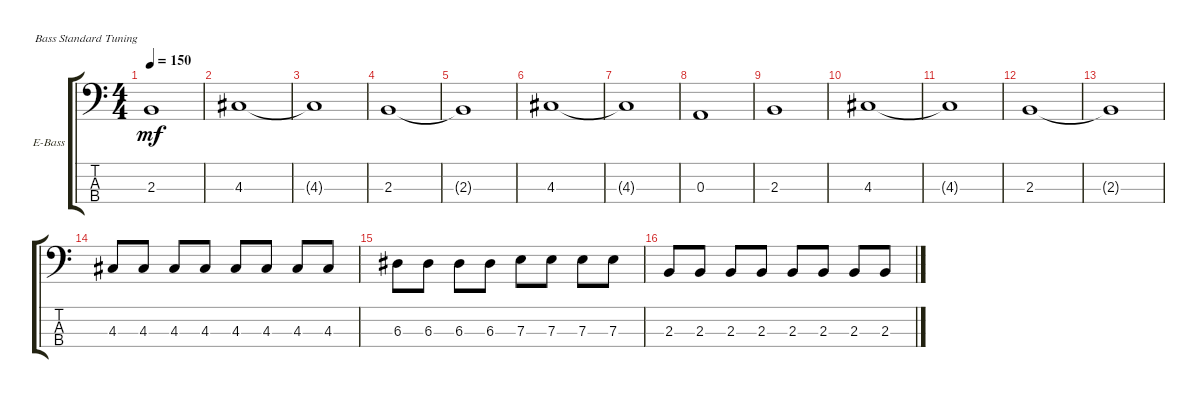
\bracketExtendMode groupsimilarinstruments
\firstSystemTrackNameOrientation horizontal
\otherSystemsTrackNameOrientation horizontal
\track ("Electric Bass" "E-Bass") {instrument electricbassfinger}
\staff {score tabs}
\tuning (G2 D2 A1 E1)
\ts (4 4)
\tempo 150
\clef f4
\ks c
2.3.1{dy mf} |
4.3.1 |
4.3{t}.1 |
2.3.1 |
2.3{t}.1 |
4.3.1 |
4.3{t}.1 |
0.3.1 |
2.3.1 |
4.3.1 |
4.3{t}.1 |
2.3.1 |
2.3{t}.1 |
4.3.8 4.3.8 4.3.8 4.3.8 4.3.8 4.3.8 4.3.8 4.3.8 |
6.3.8 6.3.8 6.3.8 6.3.8 7.3.8 7.3.8 7.3.8 7.3.8 |
2.3.8 2.3.8 2.3.8 2.3.8 2.3.8 2.3.8 2.3.8 2.3.8
